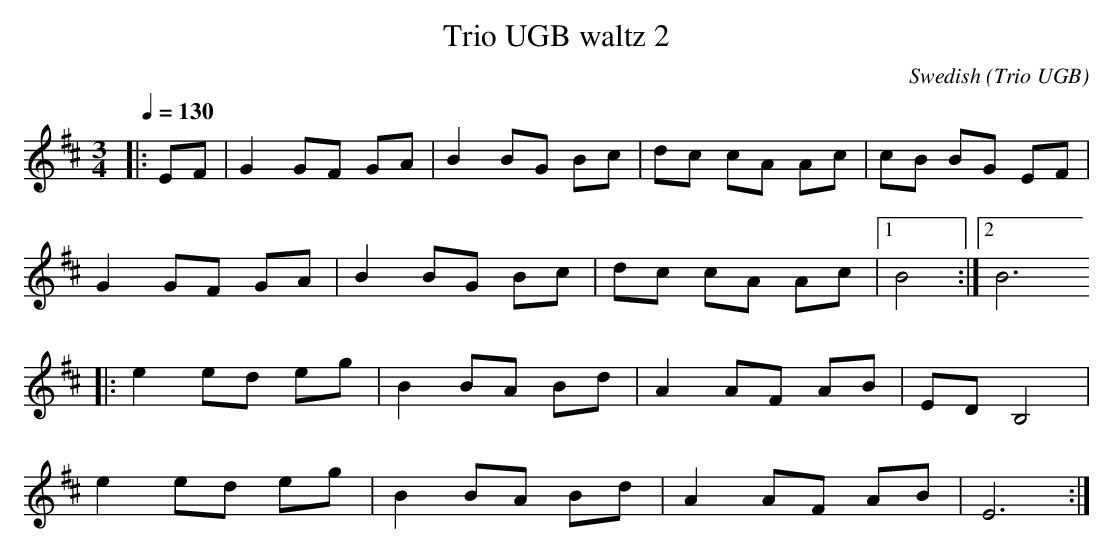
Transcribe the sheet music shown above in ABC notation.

X:1
T:Trio UGB waltz 2
C:Swedish (Trio UGB)
L:1/8
M:3/4
Q:1/4=130
K:D
|:EF|G2GF GA|B2BG Bc|dc cA Ac|cB BG EF|
G2GF GA|B2BG Bc|dc cA Ac|[1B4:|[2B6
|:e2ed eg|B2BA Bd|A2AF AB|ED B,4|
e2ed eg|B2BA Bd|A2AF AB|E6:|
